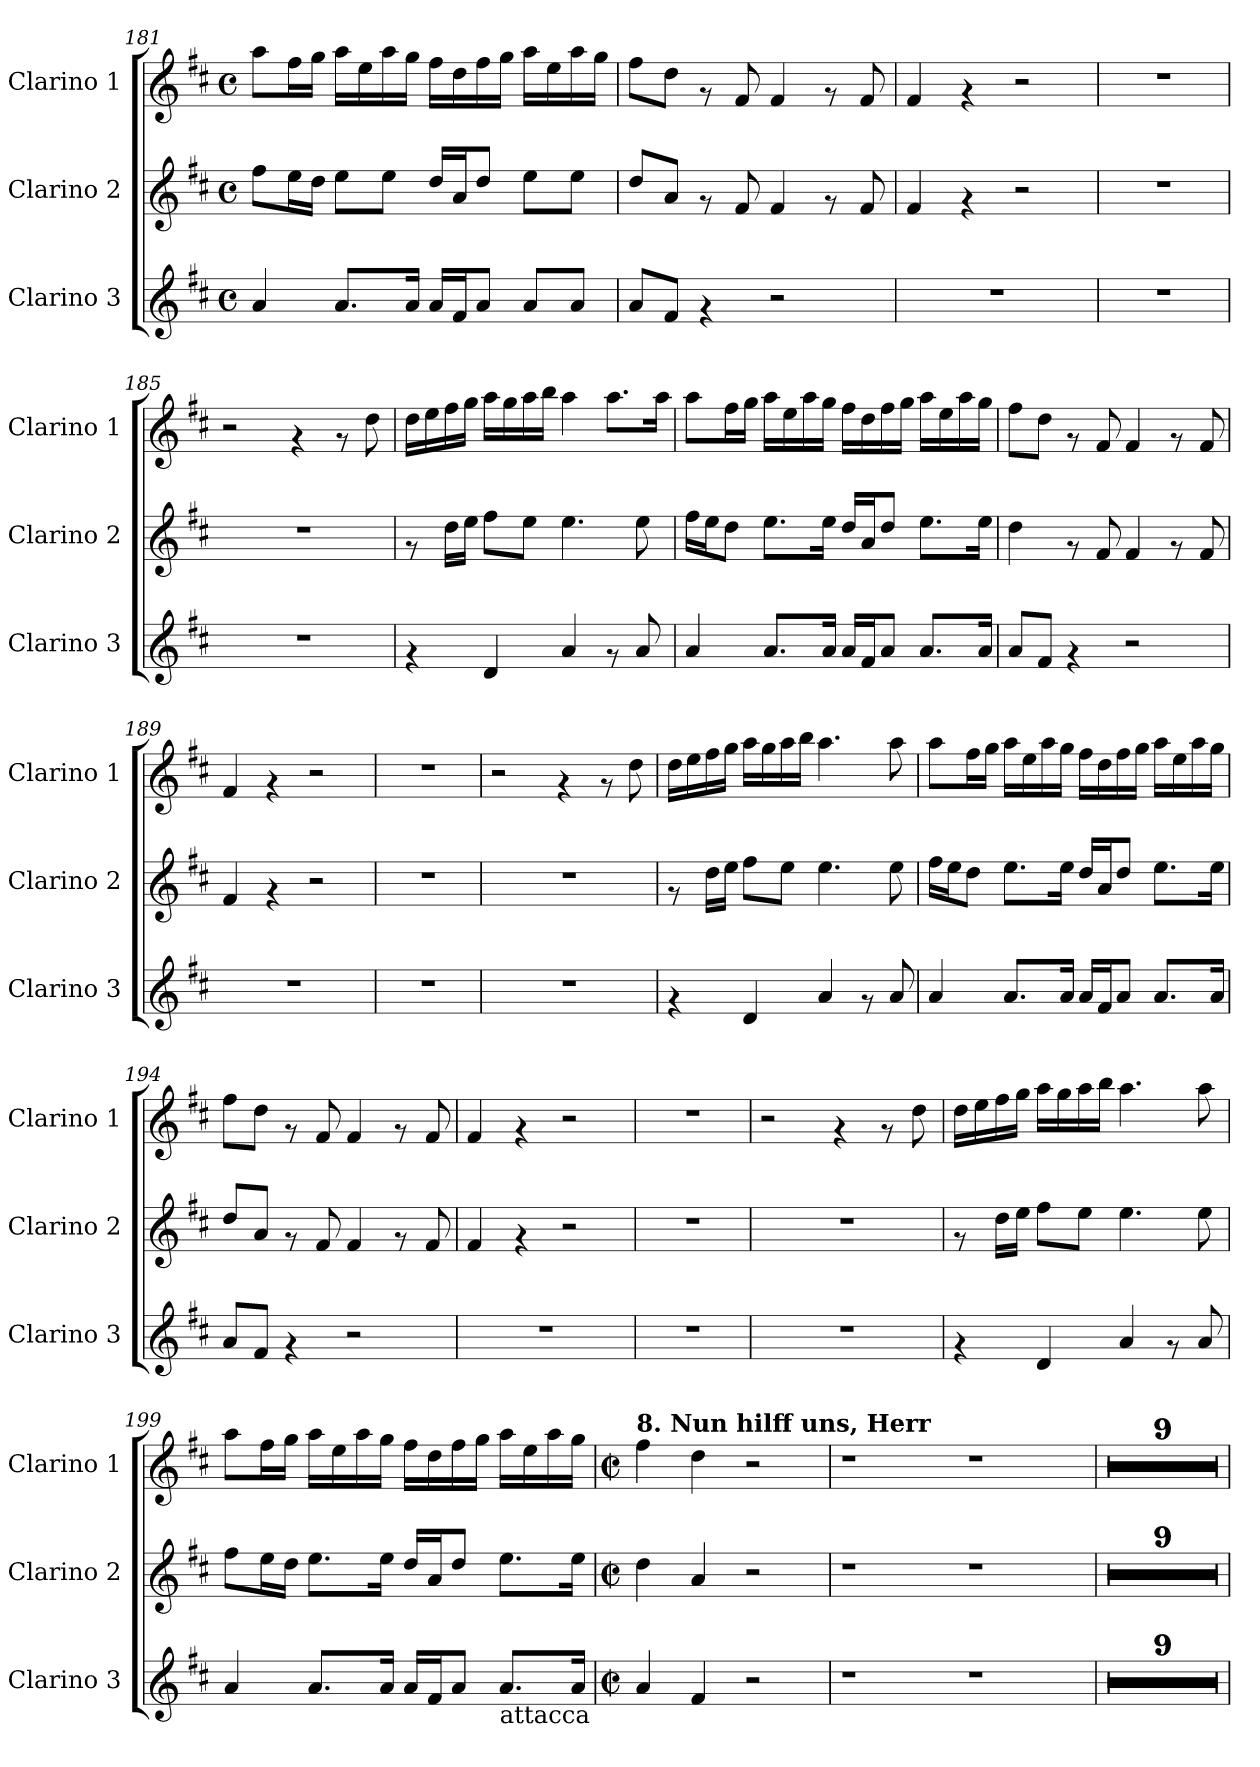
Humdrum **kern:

**kern	**kern	**kern
*part3	*part2	*part1
*staff3	*staff2	*staff1
*I"Clarino 3	*I"Clarino 2	*I"Clarino 1
*I'Clarino 3	*I'Clarino 2	*I'Clarino 1
*clefG2	*clefG2	*clefG2
*ITrd1c2	*ITrd1c2	*ITrd1c2
*k[]	*k[]	*k[]
*C:	*C:	*C:
*M4/4	*M4/4	*M4/4
*met(c)	*met(c)	*met(c)
=181	=181	=181
4g/	8ee\L	8gg\L
.	16dd\L	16ee\L
.	16cc\JJ	16ff\JJ
8.g/L	8dd\L	16gg\LL
.	.	16dd\
.	8dd\J	16gg\
16g/Jk	.	16ff\JJ
16g/LL	16cc/LL	16ee\LL
16e/J	16g/J	16cc\
8g/J	8cc/J	16ee\
.	.	16ff\JJ
8g/L	8dd\L	16gg\LL
.	.	16dd\
8g/J	8dd\J	16gg\
.	.	16ff\JJ
=182	=182	=182
8g/L	8cc/L	8ee\L
8e/J	8g/J	8cc\J
4rf	8rf	8rf
.	8e/	8e/
2r	4e/	4e/
.	8rf	8rf
.	8e/	8e/
=183	=183	=183
1r	4e/	4e/
.	4rf	4rf
.	2r	2r
!!LO:LB:g=z
=184	=184	=184
1r	1r	1r
=185	=185	=185
1r	1r	2r
.	.	4rf
.	.	8rf
.	.	8cc\
=186	=186	=186
4rf	8rf	16cc\LL
.	.	16dd\
.	16cc\LL	16ee\
.	16dd\JJ	16ff\JJ
4c/	8ee\L	16gg\LL
.	.	16ff\
.	8dd\J	16gg\
.	.	16aa\JJ
4g/	4.dd\	4gg\
8rf	.	8.gg\L
8g/	8dd\	.
.	.	16gg\Jk
=187	=187	=187
4g/	16ee\LL	8gg\L
.	16dd\J	.
.	8cc\J	16ee\L
.	.	16ff\JJ
8.g/L	8.dd\L	16gg\LL
.	.	16dd\
.	.	16gg\
16g/Jk	16dd\Jk	16ff\JJ
16g/LL	16cc/LL	16ee\LL
16e/J	16g/J	16cc\
8g/J	8cc/J	16ee\
.	.	16ff\JJ
8.g/L	8.dd\L	16gg\LL
.	.	16dd\
.	.	16gg\
16g/Jk	16dd\Jk	16ff\JJ
=188	=188	=188
8g/L	4cc\	8ee\L
8e/J	.	8cc\J
4rf	8rf	8rf
.	8e/	8e/
2r	4e/	4e/
.	8rf	8rf
.	8e/	8e/
!!LO:LB:g=z
=189	=189	=189
1r	4e/	4e/
.	4rf	4rf
.	2r	2r
=190	=190	=190
1r	1r	1r
=191	=191	=191
1r	1r	2r
.	.	4rf
.	.	8rf
.	.	8cc\
=192	=192	=192
4rf	8rf	16cc\LL
.	.	16dd\
.	16cc\LL	16ee\
.	16dd\JJ	16ff\JJ
4c/	8ee\L	16gg\LL
.	.	16ff\
.	8dd\J	16gg\
.	.	16aa\JJ
4g/	4.dd\	4.gg\
8rf	.	.
8g/	8dd\	8gg\
=193	=193	=193
4g/	16ee\LL	8gg\L
.	16dd\J	.
.	8cc\J	16ee\L
.	.	16ff\JJ
8.g/L	8.dd\L	16gg\LL
.	.	16dd\
.	.	16gg\
16g/Jk	16dd\Jk	16ff\JJ
16g/LL	16cc/LL	16ee\LL
16e/J	16g/J	16cc\
8g/J	8cc/J	16ee\
.	.	16ff\JJ
8.g/L	8.dd\L	16gg\LL
.	.	16dd\
.	.	16gg\
16g/Jk	16dd\Jk	16ff\JJ
!!LO:LB:g=z
=194	=194	=194
8g/L	8cc/L	8ee\L
8e/J	8g/J	8cc\J
4rf	8rf	8rf
.	8e/	8e/
2r	4e/	4e/
.	8rf	8rf
.	8e/	8e/
=195	=195	=195
1r	4e/	4e/
.	4rf	4rf
.	2r	2r
=196	=196	=196
1r	1r	1r
=197	=197	=197
1r	1r	2r
.	.	4rf
.	.	8rf
.	.	8cc\
=198	=198	=198
4rf	8rf	16cc\LL
.	.	16dd\
.	16cc\LL	16ee\
.	16dd\JJ	16ff\JJ
4c/	8ee\L	16gg\LL
.	.	16ff\
.	8dd\J	16gg\
.	.	16aa\JJ
4g/	4.dd\	4.gg\
8rf	.	.
8g/	8dd\	8gg\
=199	=199	=199
4g/	8ee\L	8gg\L
.	16dd\L	16ee\L
.	16cc\JJ	16ff\JJ
8.g/L	8.dd\L	16gg\LL
.	.	16dd\
.	.	16gg\
16g/Jk	16dd\Jk	16ff\JJ
16g/LL	16cc/LL	16ee\LL
16e/J	16g/J	16cc\
8g/J	8cc/J	16ee\
.	.	16ff\JJ
!LO:TX:b:t=attacca	!	!
8.g/L	8.dd\L	16gg\LL
.	.	16dd\
.	.	16gg\
16g/Jk	16dd\Jk	16ff\JJ
!!LO:LB:g=z
=200	=200	=200
*M2/2	*M2/2	*M2/2
*met(c|)	*met(c|)	*met(c|)
!	!	!LO:TX:a:B:t=8. Nun hilff uns, Herr
4g/	4cc\	4ee\
4e/	4g/	4cc\
2r	2r	2r
=201	=201	=201
1r	1r	1r
1r	1r	1r
=202	=202	=202
1r	1r	1r
=203	=203	=203
1r	1r	1r
=204	=204	=204
1r	1r	1r
=205	=205	=205
1r	1r	1r
=206	=206	=206
1r	1r	1r
=207	=207	=207
1r	1r	1r
=208	=208	=208
1r	1r	1r
=209	=209	=209
1r	1r	1r
=210	=210	=210
1r	1r	1r
=	=	=
*-	*-	*-
